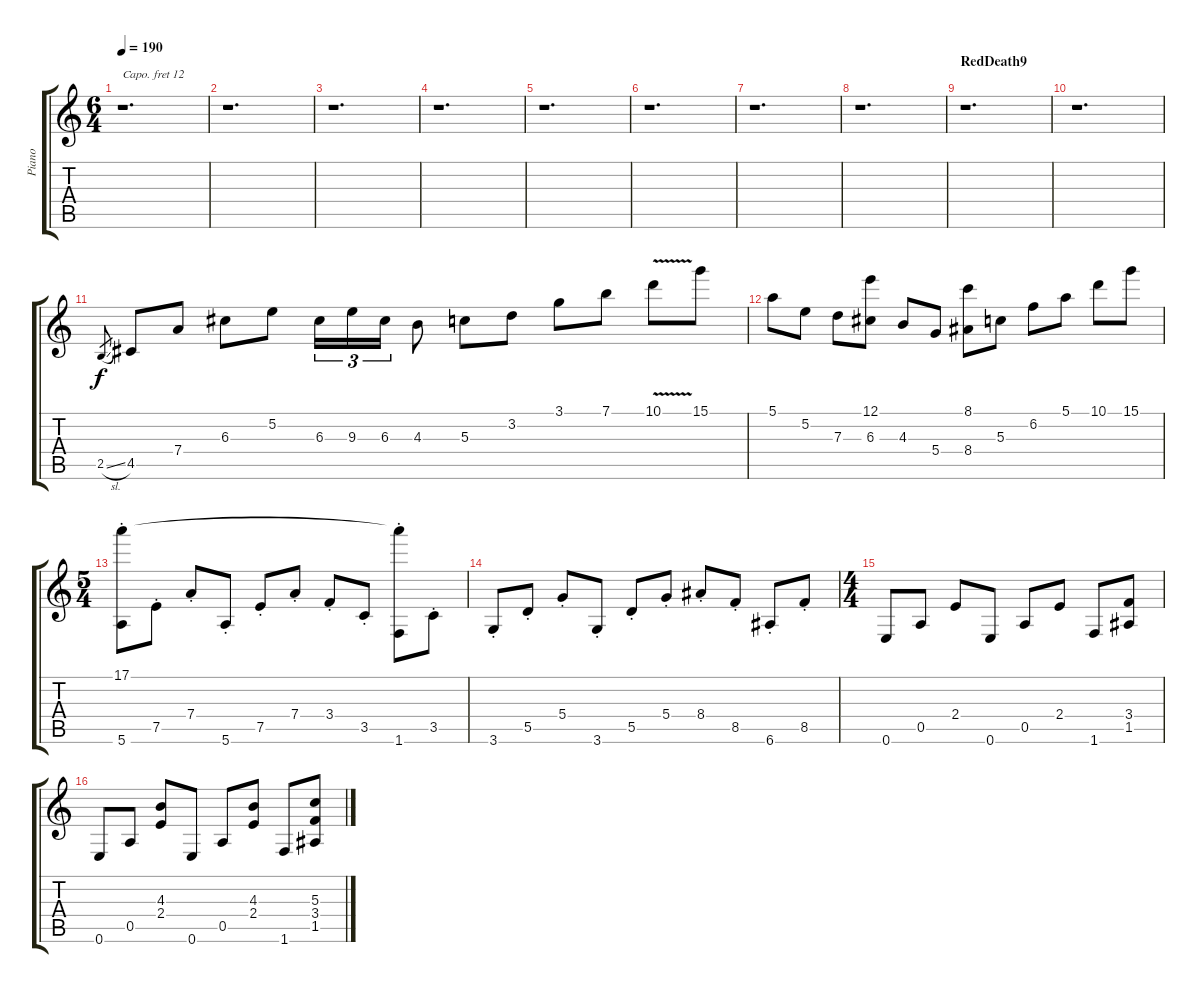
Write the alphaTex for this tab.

\track ("Piano" "Piano") {instrument electricgrandpiano}
\staff {score tabs}
\capo 12
\tuning (E4 B3 G3 D3 A2 E2) {hide}
\ts (6 4)
\tempo 190
\clef g2
\ks c
r.1{d dy f} |
r.1{d} |
r.1{d} |
r.1{d} |
r.1{d} |
r.1{d} |
r.1{d} |
r.1{d} |
\section ("" "RedDeath9")
r.1{d} |
r.1{d} |
2.5{sl}.8{gr} 4.5.8 7.4.8 6.3.8 5.2.8 6.3.16{tu (3 2)} 9.3.16{tu (3 2)} 6.3.16{tu (3 2)} 4.3.8 5.3.8 3.2.8 3.1.8 7.1.8 10.1{v}.8 15.1.8 |
5.1.8 5.2.8 7.3.8 (12.1 6.3).8 4.3.8 5.4.8 (8.1 8.4).8 5.3.8 6.2.8 5.1.8 10.1.8 15.1.8 |
\ts (5 4)
(17.1 5.6{st}).8 7.5{st}.8 7.4{st}.8 5.6{st}.8 7.5{st}.8 7.4{st}.8 3.4{st}.8 3.5{st}.8 (17.1{t} 1.6{st}).8 3.5{st}.8 |
3.6{st}.8 5.5{st}.8 5.4{st}.8 3.6{st}.8 5.5{st}.8 5.4{st}.8 8.4{st}.8 8.5{st}.8 6.6{st}.8 8.5{st}.8 |
\ts (4 4)
0.6.8 0.5.8 2.4.8 0.6.8 0.5.8 2.4.8 1.6.8 (3.4 1.5).8 |
0.6.8 0.5.8 (4.3 2.4).8 0.6.8 0.5.8 (4.3 2.4).8 1.6.8 (5.3 3.4 1.5).8
